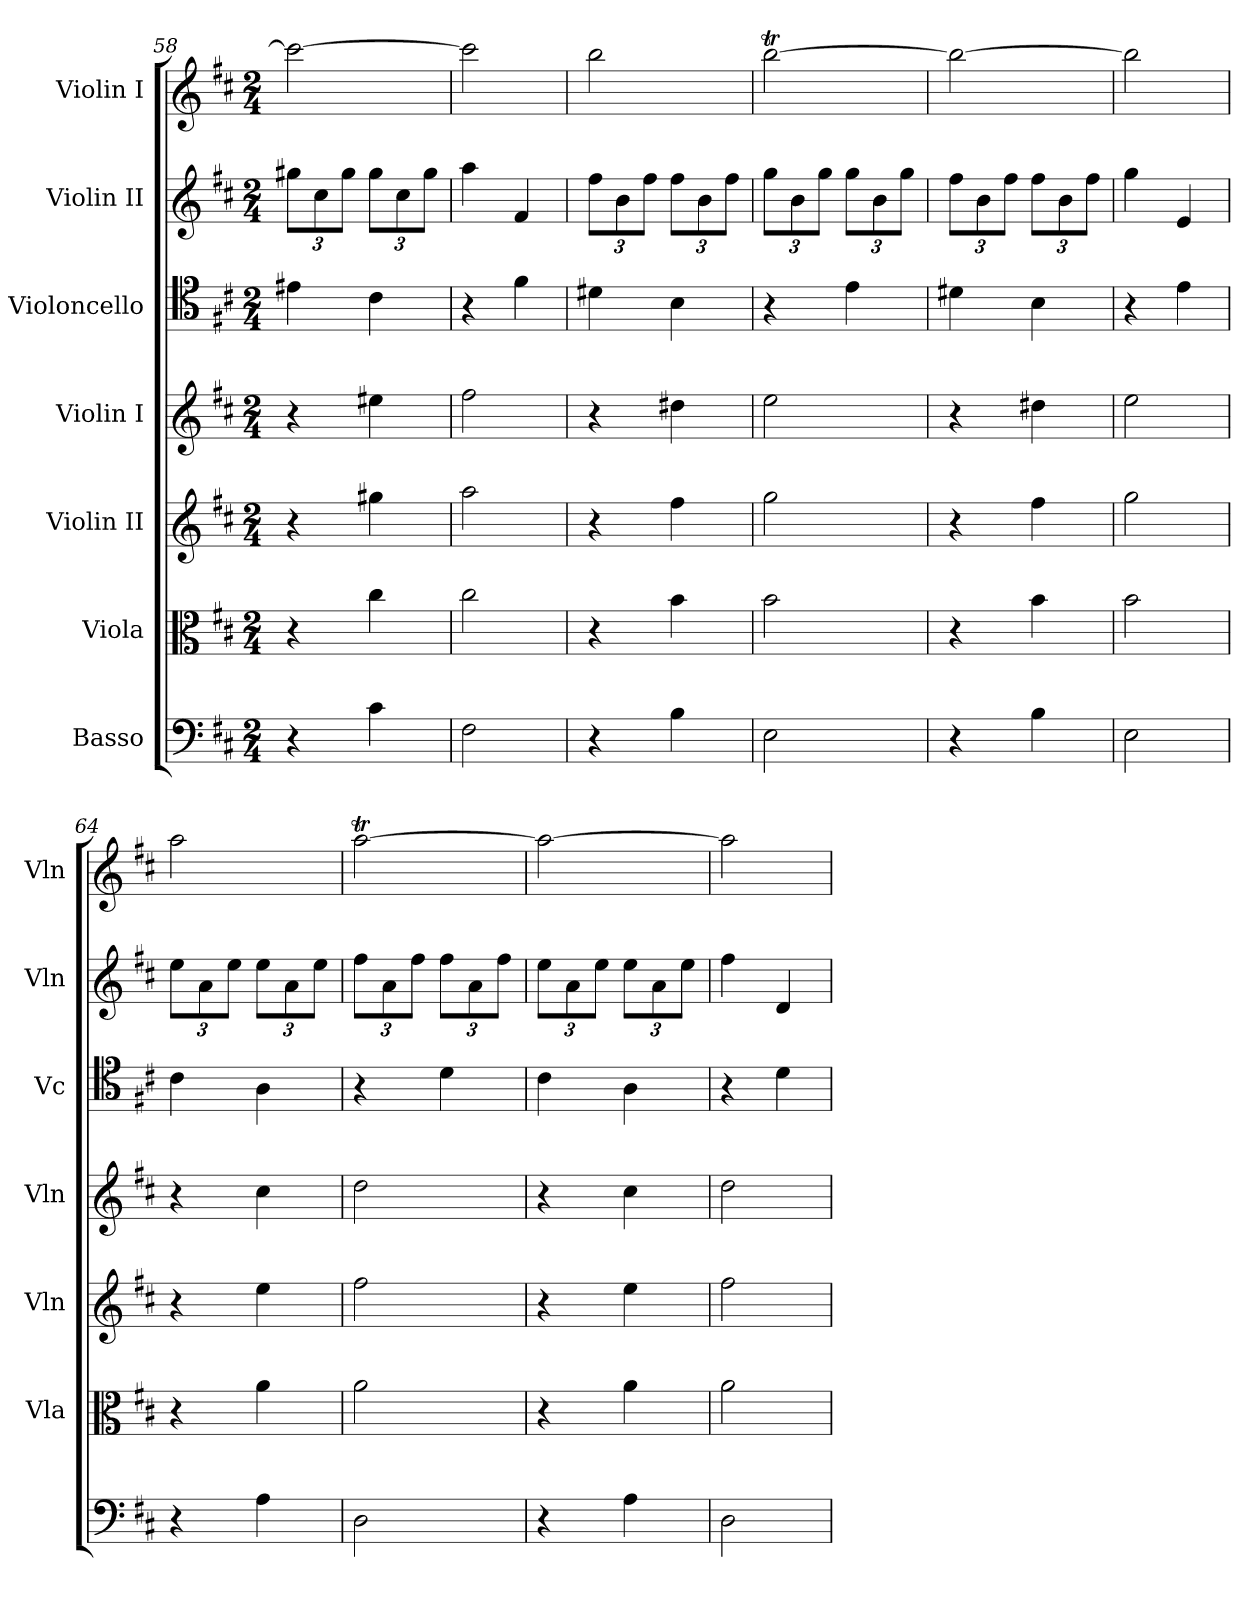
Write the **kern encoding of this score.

**kern	**kern	**kern	**kern	**kern	**kern	**kern
*part7	*part6	*part5	*part4	*part3	*part2	*part1
*staff7	*staff6	*staff5	*staff4	*staff3	*staff2	*staff1
*I"Basso	*I"Viola	*I"Violin II	*I"Violin I	*I"Violoncello	*I"Violin II	*I"Violin I
*	*I'Vla	*I'Vln	*I'Vln	*I'Vc	*I'Vln	*I'Vln
*clefF4	*clefC3	*clefG2	*clefG2	*clefC4	*clefG2	*clefG2
*k[f#c#]	*k[f#c#]	*k[f#c#]	*k[f#c#]	*k[f#c#]	*k[f#c#]	*k[f#c#]
*M2/4	*M2/4	*M2/4	*M2/4	*M2/4	*M2/4	*M2/4
*	*	*	*	*	*Xbrackettup	*
=58	=58	=58	=58	=58	=58	=58
4r	4r	4r	4r	4e#X\	12gg#X\L	2ccc#\_
.	.	.	.	.	12cc#\	.
.	.	.	.	.	12gg#\J	.
4c#\	4cc#\	4gg#X\	4ee#X\	4c#\	12gg#\L	.
.	.	.	.	.	12cc#\	.
.	.	.	.	.	12gg#\J	.
=59	=59	=59	=59	=59	=59	=59
2F#\	2cc#\	2aa\	2ff#\	4r	4aa\	2ccc#\]
.	.	.	.	4f#\	4f#/	.
=60	=60	=60	=60	=60	=60	=60
4r	4r	4r	4r	4d#X\	12ff#\L	2bb\
.	.	.	.	.	12b\	.
.	.	.	.	.	12ff#\J	.
4B\	4b\	4ff#\	4dd#X\	4B\	12ff#\L	.
.	.	.	.	.	12b\	.
.	.	.	.	.	12ff#\J	.
=61	=61	=61	=61	=61	=61	=61
2E\	2b\	2gg\	2ee\	4r	12gg\L	[2bbT\
.	.	.	.	.	12b\	.
.	.	.	.	.	12gg\J	.
.	.	.	.	4e\	12gg\L	.
.	.	.	.	.	12b\	.
.	.	.	.	.	12gg\J	.
=62	=62	=62	=62	=62	=62	=62
4r	4r	4r	4r	4d#X\	12ff#\L	2bb\_
.	.	.	.	.	12b\	.
.	.	.	.	.	12ff#\J	.
4B\	4b\	4ff#\	4dd#X\	4B\	12ff#\L	.
.	.	.	.	.	12b\	.
.	.	.	.	.	12ff#\J	.
=63	=63	=63	=63	=63	=63	=63
2E\	2b\	2gg\	2ee\	4r	4gg\	2bbTTT\]
.	.	.	.	4e\	4e/	.
!!LO:PB:g=z
=64	=64	=64	=64	=64	=64	=64
4r	4r	4r	4r	4c#\	12ee\L	2aa\
.	.	.	.	.	12a\	.
.	.	.	.	.	12ee\J	.
4A\	4a\	4ee\	4cc#\	4A\	12ee\L	.
.	.	.	.	.	12a\	.
.	.	.	.	.	12ee\J	.
=65	=65	=65	=65	=65	=65	=65
2D\	2a\	2ff#\	2dd\	4r	12ff#\L	[2aaT\
.	.	.	.	.	12a\	.
.	.	.	.	.	12ff#\J	.
.	.	.	.	4d\	12ff#\L	.
.	.	.	.	.	12a\	.
.	.	.	.	.	12ff#\J	.
=66	=66	=66	=66	=66	=66	=66
4r	4r	4r	4r	4c#\	12ee\L	2aa\_
.	.	.	.	.	12a\	.
.	.	.	.	.	12ee\J	.
4A\	4a\	4ee\	4cc#\	4A\	12ee\L	.
.	.	.	.	.	12a\	.
.	.	.	.	.	12ee\J	.
=67	=67	=67	=67	=67	=67	=67
2D\	2a\	2ff#\	2dd\	4r	4ff#\	2aaTTT\]
.	.	.	.	4d\	4d/	.
=	=	=	=	=	=	=
*-	*-	*-	*-	*-	*-	*-
